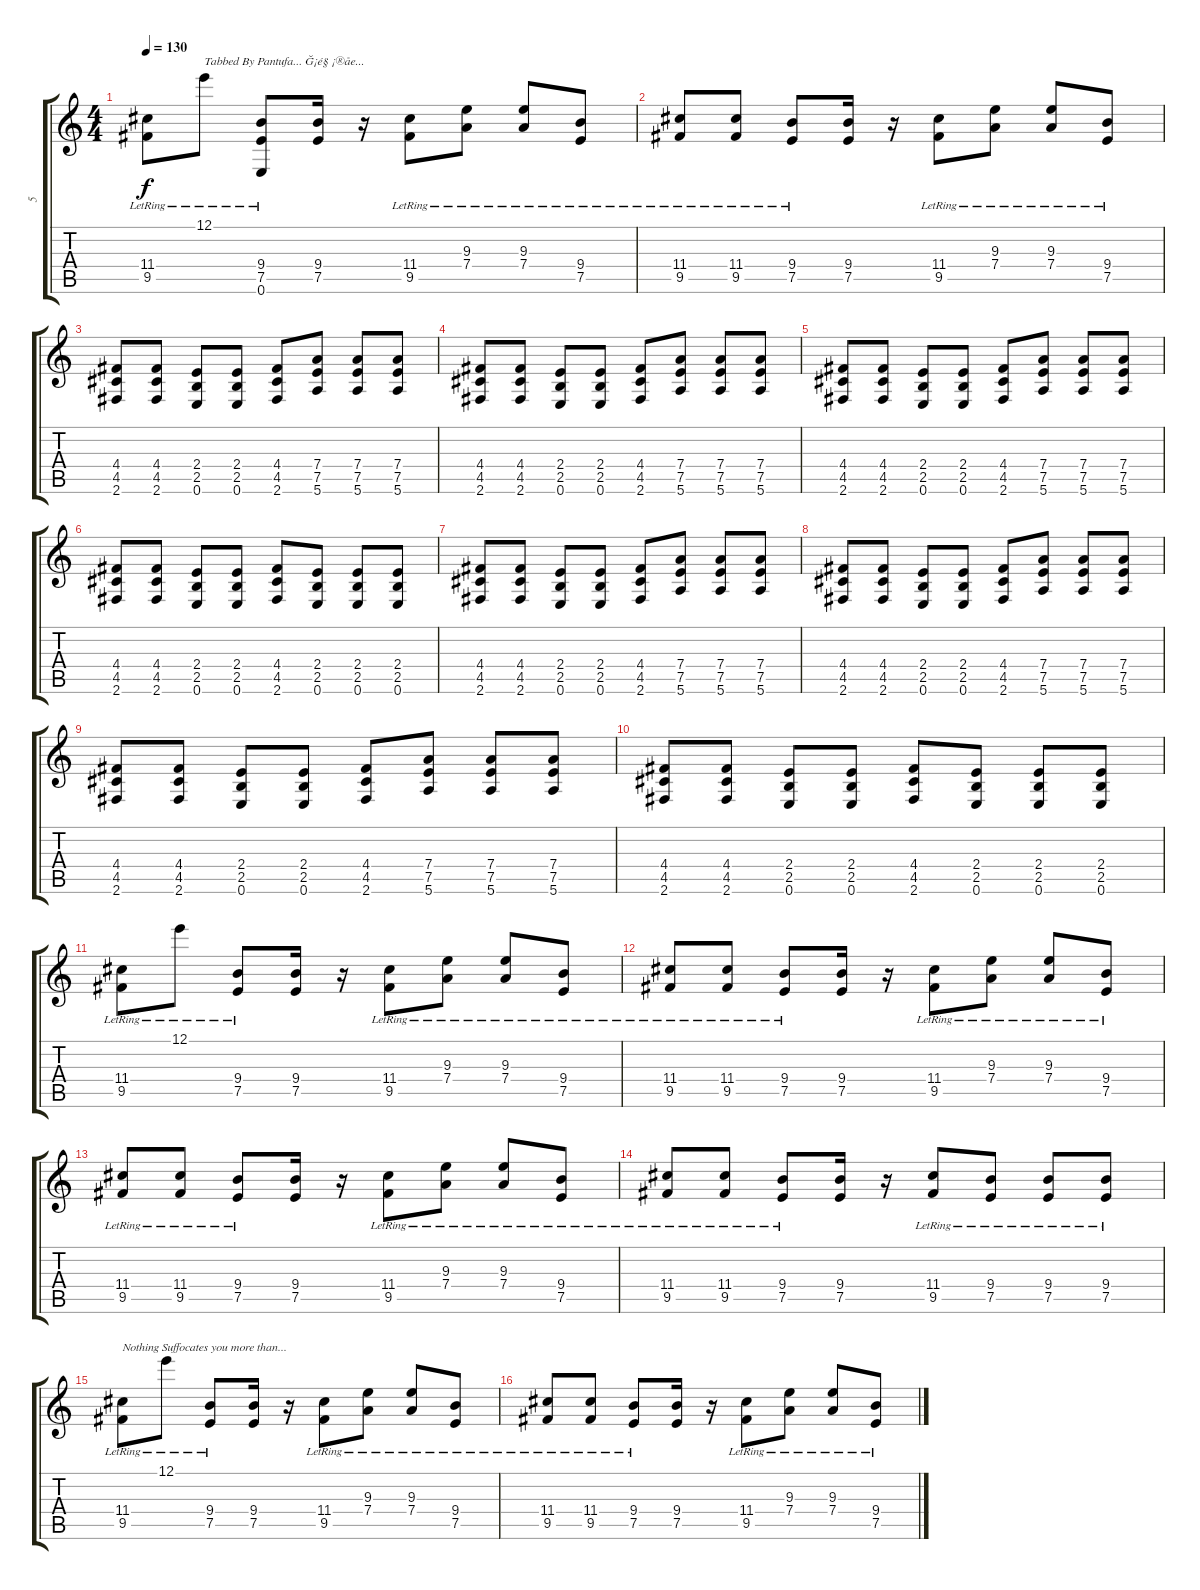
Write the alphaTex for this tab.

\track ("5" "5") {instrument electricguitarclean}
\staff {score tabs}
\tuning (E4 B3 G3 D3 A2 E2) {hide}
\ts (4 4)
\tempo 130
\clef g2
\ks c
(11.4{lr} 9.5).8{dy f instrument electricguitarclean} 12.1{lr}.8{txt "Tabbed By Pantufa... Ğ¡é§ ¡®åe... "} (9.4{lr} 7.5 0.6).8 (9.4 7.5).16 r.16 (11.4{lr} 9.5).8 (9.3{lr} 7.4).8 (9.3{lr} 7.4).8 (9.4{lr} 7.5).8 |
(11.4{lr} 9.5).8 (11.4{lr} 9.5).8 (9.4{lr} 7.5).8 (9.4 7.5).16 r.16 (11.4{lr} 9.5).8 (9.3{lr} 7.4).8 (9.3{lr} 7.4).8 (9.4{lr} 7.5).8 |
(4.4 4.5 2.6).8{instrument distortionguitar} (4.4 4.5 2.6).8 (2.4 2.5 0.6).8 (2.4 2.5 0.6).8 (4.4 4.5 2.6).8 (7.4 7.5 5.6).8 (7.4 7.5 5.6).8 (7.4 7.5 5.6).8 |
(4.4 4.5 2.6).8 (4.4 4.5 2.6).8 (2.4 2.5 0.6).8 (2.4 2.5 0.6).8 (4.4 4.5 2.6).8 (7.4 7.5 5.6).8 (7.4 7.5 5.6).8 (7.4 7.5 5.6).8 |
(4.4 4.5 2.6).8 (4.4 4.5 2.6).8 (2.4 2.5 0.6).8 (2.4 2.5 0.6).8 (4.4 4.5 2.6).8 (7.4 7.5 5.6).8 (7.4 7.5 5.6).8 (7.4 7.5 5.6).8 |
(4.4 4.5 2.6).8 (4.4 4.5 2.6).8 (2.4 2.5 0.6).8 (2.4 2.5 0.6).8 (4.4 4.5 2.6).8 (2.4 2.5 0.6).8 (2.4 2.5 0.6).8 (2.4 2.5 0.6).8 |
(4.4 4.5 2.6).8 (4.4 4.5 2.6).8 (2.4 2.5 0.6).8 (2.4 2.5 0.6).8 (4.4 4.5 2.6).8 (7.4 7.5 5.6).8 (7.4 7.5 5.6).8 (7.4 7.5 5.6).8 |
(4.4 4.5 2.6).8 (4.4 4.5 2.6).8 (2.4 2.5 0.6).8 (2.4 2.5 0.6).8 (4.4 4.5 2.6).8 (7.4 7.5 5.6).8 (7.4 7.5 5.6).8 (7.4 7.5 5.6).8 |
(4.4 4.5 2.6).8 (4.4 4.5 2.6).8 (2.4 2.5 0.6).8 (2.4 2.5 0.6).8 (4.4 4.5 2.6).8 (7.4 7.5 5.6).8 (7.4 7.5 5.6).8 (7.4 7.5 5.6).8 |
(4.4 4.5 2.6).8 (4.4 4.5 2.6).8 (2.4 2.5 0.6).8 (2.4 2.5 0.6).8 (4.4 4.5 2.6).8 (2.4 2.5 0.6).8 (2.4 2.5 0.6).8 (2.4 2.5 0.6).8 |
(11.4{lr} 9.5).8{instrument electricguitarclean} 12.1{lr}.8 (9.4{lr} 7.5).8 (9.4 7.5).16 r.16 (11.4{lr} 9.5).8 (9.3{lr} 7.4).8 (9.3{lr} 7.4).8 (9.4{lr} 7.5).8 |
(11.4{lr} 9.5).8 (11.4{lr} 9.5).8 (9.4{lr} 7.5).8 (9.4 7.5).16 r.16 (11.4{lr} 9.5).8 (9.3{lr} 7.4).8 (9.3{lr} 7.4).8 (9.4{lr} 7.5).8 |
(11.4{lr} 9.5).8 (11.4{lr} 9.5).8 (9.4{lr} 7.5).8 (9.4 7.5).16 r.16 (11.4{lr} 9.5).8 (9.3{lr} 7.4).8 (9.3{lr} 7.4).8 (9.4{lr} 7.5).8 |
(11.4{lr} 9.5).8 (11.4{lr} 9.5).8 (9.4{lr} 7.5).8 (9.4 7.5).16 r.16 (11.4{lr} 9.5).8 (9.4{lr} 7.5).8 (9.4{lr} 7.5).8 (9.4{lr} 7.5).8 |
(11.4{lr} 9.5).8{txt "Nothing Suffocates you more than... "} 12.1{lr}.8 (9.4{lr} 7.5).8 (9.4 7.5).16 r.16 (11.4{lr} 9.5).8 (9.3{lr} 7.4).8 (9.3{lr} 7.4).8 (9.4{lr} 7.5).8 |
(11.4{lr} 9.5).8 (11.4{lr} 9.5).8 (9.4{lr} 7.5).8 (9.4 7.5).16 r.16 (11.4{lr} 9.5).8 (9.3{lr} 7.4).8 (9.3{lr} 7.4).8 (9.4{lr} 7.5).8
